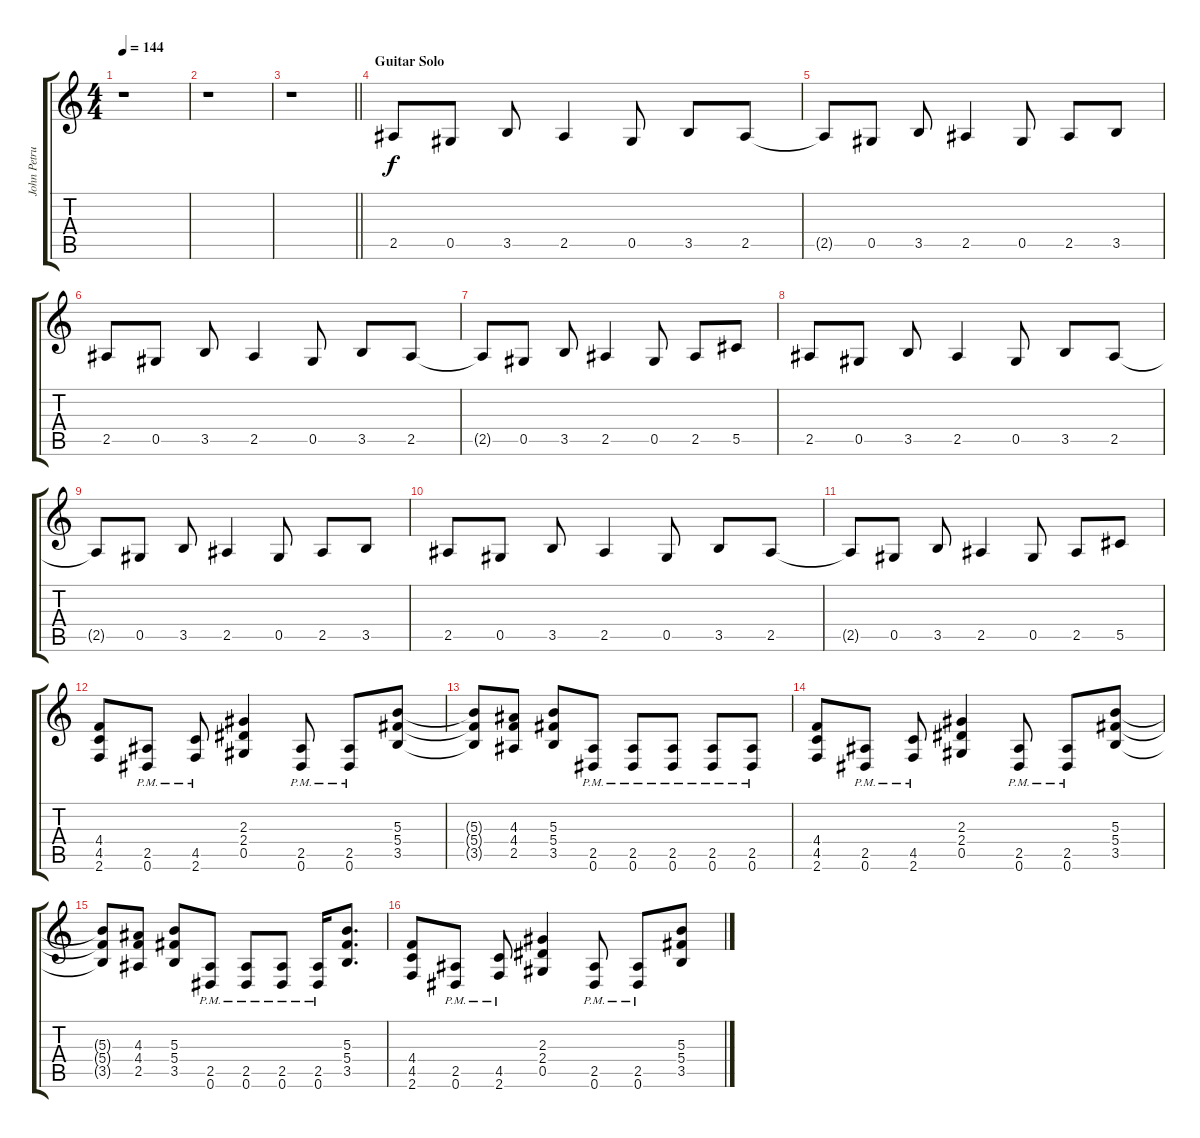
\track ("John Petrucci" "John Petru") {instrument distortionguitar}
\staff {score tabs}
\tuning (Eb4 Bb3 Gb3 Db3 Ab2 Eb2) {hide}
\ts (4 4)
\tempo 144
\clef g2
\ks c
r.1{dy f} |
r.1 |
\barLineRight lightlight
r.1 |
\section ("" "Guitar Solo ")
2.5.8 0.5.8 3.5.8 2.5.4 0.5.8 3.5.8 2.5.8 |
2.5{t}.8 0.5.8 3.5.8 2.5.4 0.5.8 2.5.8 3.5.8 |
2.5.8 0.5.8 3.5.8 2.5.4 0.5.8 3.5.8 2.5.8 |
2.5{t}.8 0.5.8 3.5.8 2.5.4 0.5.8 2.5.8 5.5.8 |
2.5.8 0.5.8 3.5.8 2.5.4 0.5.8 3.5.8 2.5.8 |
2.5{t}.8 0.5.8 3.5.8 2.5.4 0.5.8 2.5.8 3.5.8 |
2.5.8 0.5.8 3.5.8 2.5.4 0.5.8 3.5.8 2.5.8 |
2.5{t}.8 0.5.8 3.5.8 2.5.4 0.5.8 2.5.8 5.5.8 |
(4.4 4.5 2.6).8 (2.5{pm} 0.6{pm}).8 (4.5{pm} 2.6{pm}).8 (2.3 2.4 0.5).4 (2.5{pm} 0.6{pm}).8 (2.5{pm} 0.6{pm}).8 (5.3 5.4 3.5).8 |
(5.3{t} 5.4{t} 3.5{t}).8 (4.3 4.4 2.5).8 (5.3 5.4 3.5).8 (2.5{pm} 0.6{pm}).8 (2.5{pm} 0.6{pm}).8 (2.5{pm} 0.6{pm}).8 (2.5{pm} 0.6{pm}).8 (2.5{pm} 0.6{pm}).8 |
(4.4 4.5 2.6).8 (2.5{pm} 0.6{pm}).8 (4.5{pm} 2.6{pm}).8 (2.3 2.4 0.5).4 (2.5{pm} 0.6{pm}).8 (2.5{pm} 0.6{pm}).8 (5.3 5.4 3.5).8 |
(5.3{t} 5.4{t} 3.5{t}).8 (4.3 4.4 2.5).8 (5.3 5.4 3.5).8 (2.5{pm} 0.6{pm}).8 (2.5{pm} 0.6{pm}).8 (2.5{pm} 0.6{pm}).8 (2.5{pm} 0.6{pm}).16 (5.3 5.4 3.5).8{d} |
(4.4 4.5 2.6).8 (2.5{pm} 0.6{pm}).8 (4.5{pm} 2.6{pm}).8 (2.3 2.4 0.5).4 (2.5{pm} 0.6{pm}).8 (2.5{pm} 0.6{pm}).8 (5.3 5.4 3.5).8
